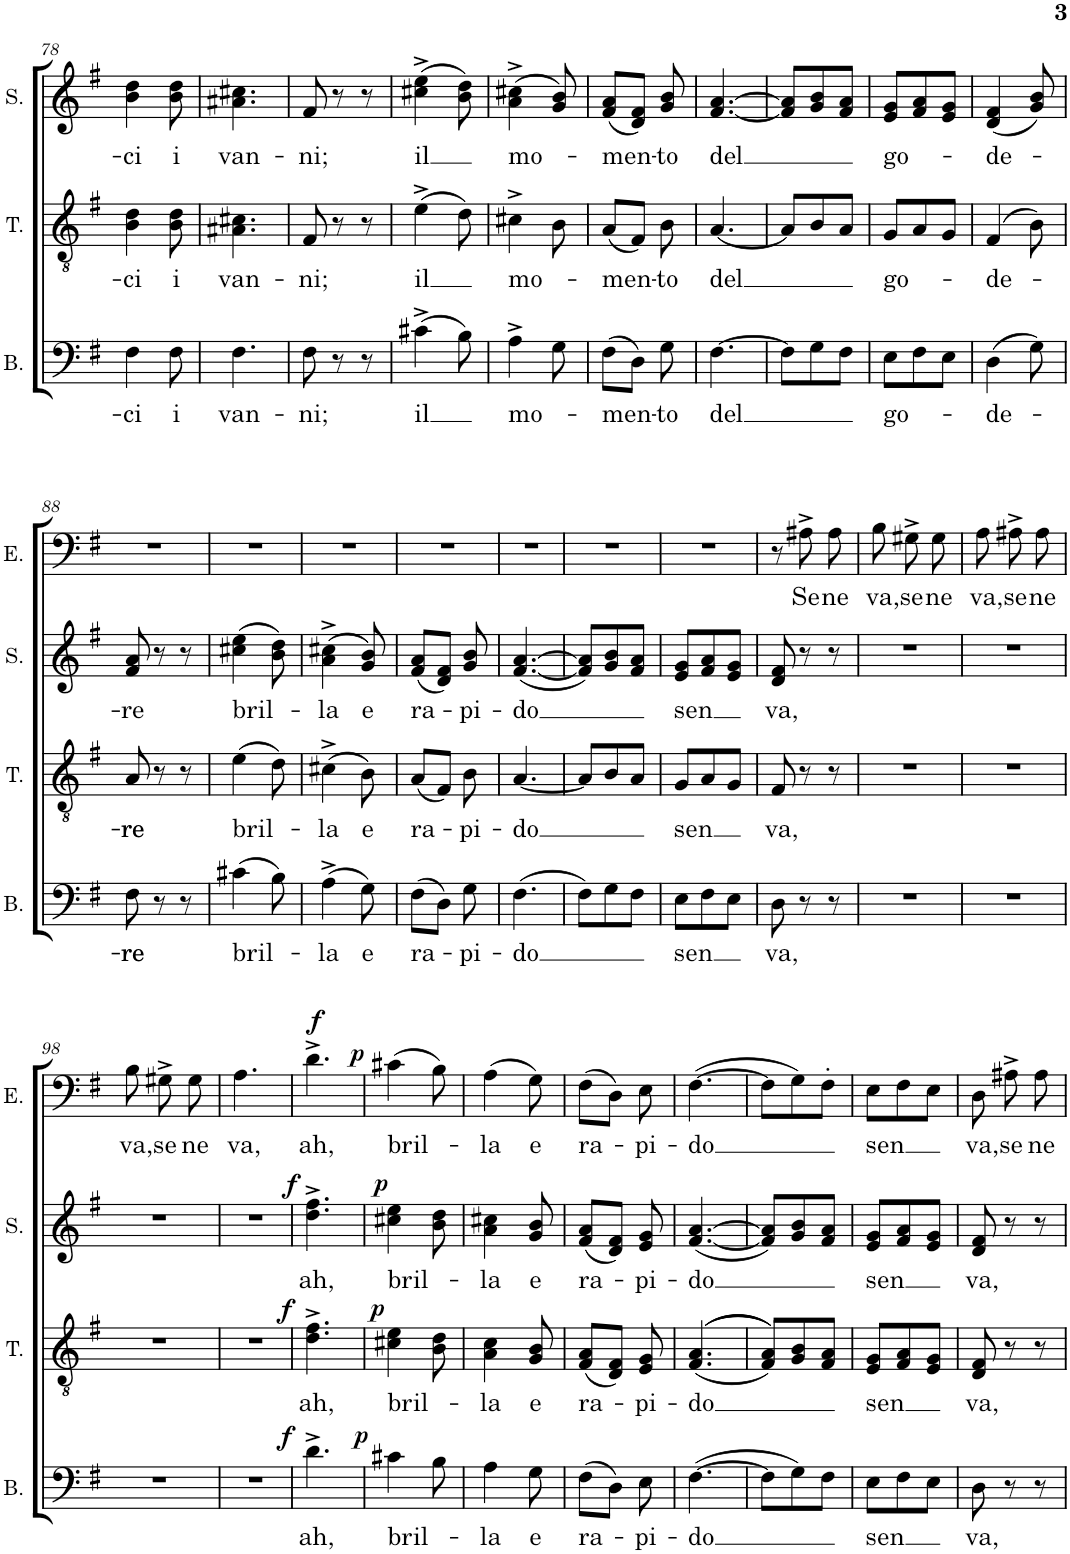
**kern	**text	**dynam	**kern	**text	**dynam	**kern	**text	**dynam	**kern	**text	**dynam
*part4	*part4	*part4	*part3	*part3	*part3	*part2	*part2	*part2	*part1	*part1	*part1
*staff4	*staff4	*staff4	*staff3	*staff3	*staff3	*staff2	*staff2	*staff2	*staff1	*staff1	*staff1
*I"Bass	*	*	*I"Tenor	*	*	*I"Soprano	*	*	*I"Enrico	*	*
*I'B.	*	*	*I'T.	*	*	*I'S.	*	*	*I'E.	*	*
!!LO:PB:g=z
*clefF4	*	*	*clefGv2	*	*	*clefG2	*	*	*clefF4	*	*
*k[f#]	*	*	*k[f#]	*	*	*k[f#]	*	*	*k[f#]	*	*
*M3/8	*	*	*M3/8	*	*	*M3/8	*	*	*M3/8	*	*
=78	=78	=78	=78	=78	=78	=78	=78	=78	=78	=78	=78
!	!LO:LY:b	!	!	!LO:LY:b	!	!	!LO:LY:b	!	!	!	!
4F#\	-ci	.	4B\ 4d\	-ci	.	4b\ 4dd\	-ci	.	4.r	.	.
!	!LO:LY:b	!	!	!LO:LY:b	!	!	!LO:LY:b	!	!	!	!
8F#\	i	.	8B\ 8d\	i	.	8b\ 8dd\	i	.	.	.	.
=79	=79	=79	=79	=79	=79	=79	=79	=79	=79	=79	=79
!	!LO:LY:b	!	!	!LO:LY:b	!	!	!LO:LY:b	!	!	!	!
4.F#\	van-	.	4.A#X\ 4.c#X\	van-	.	4.a#X\ 4.cc#X\	van-	.	4.r	.	.
=80	=80	=80	=80	=80	=80	=80	=80	=80	=80	=80	=80
!	!LO:LY:b	!	!	!LO:LY:b	!	!	!LO:LY:b	!	!	!	!
8F#\	-ni;	.	8F#/	-ni;	.	8f#/	-ni;	.	4.r	.	.
8r	.	.	8r	.	.	8r	.	.	.	.	.
8r	.	.	8r	.	.	8r	.	.	.	.	.
=81	=81	=81	=81	=81	=81	=81	=81	=81	=81	=81	=81
!	!LO:LY:b	!	!	!LO:LY:b	!	!	!LO:LY:b	!	!	!	!
(4c#X^\	il	.	(4e^\	il	.	(4cc#X\^ 4ee\^	il	.	4.r	.	.
8B\)	.	.	8d\)	.	.	8b\ 8dd\)	.	.	.	.	.
=82	=82	=82	=82	=82	=82	=82	=82	=82	=82	=82	=82
!	!LO:LY:b	!	!	!LO:LY:b	!	!	!LO:LY:b	!	!	!	!
4A^\	mo-	.	4c#X^\	mo-	.	(4a\^ 4cc#X\^	mo-	.	4.r	.	.
8G\	.	.	8B\	.	.	8g/ 8b/)	.	.	.	.	.
=83	=83	=83	=83	=83	=83	=83	=83	=83	=83	=83	=83
!	!LO:LY:b	!	!	!LO:LY:b	!	!	!LO:LY:b	!	!	!	!
(8F#\L	-men-	.	(8A/L	-men-	.	(8f#/ 8a/L	-men-	.	4.r	.	.
8D\J)	.	.	8F#/J)	.	.	8d/ 8f#/J)	.	.	.	.	.
!	!LO:LY:b	!	!	!LO:LY:b	!	!	!LO:LY:b	!	!	!	!
8G\	-to	.	8B\	-to	.	8g/ 8b/	-to	.	.	.	.
=84	=84	=84	=84	=84	=84	=84	=84	=84	=84	=84	=84
!	!LO:LY:b	!	!	!LO:LY:b	!	!	!LO:LY:b	!	!	!	!
[4.F#\	del	.	[4.A/	del	.	[4.f#/ [4.a/	del	.	4.r	.	.
=85	=85	=85	=85	=85	=85	=85	=85	=85	=85	=85	=85
8F#\L]	.	.	8A/L]	.	.	8f#/] 8a/]L	.	.	4.r	.	.
8G\	.	.	8B/	.	.	8g/ 8b/	.	.	.	.	.
8F#\J	.	.	8A/J	.	.	8f#/ 8a/J	.	.	.	.	.
=86	=86	=86	=86	=86	=86	=86	=86	=86	=86	=86	=86
!	!LO:LY:b	!	!	!LO:LY:b	!	!	!LO:LY:b	!	!	!	!
8E\L	go-	.	8G/L	go-	.	8e/ 8g/L	go-	.	4.r	.	.
8F#\	.	.	8A/	.	.	8f#/ 8a/	.	.	.	.	.
8E\J	.	.	8G/J	.	.	8e/ 8g/J	.	.	.	.	.
=87	=87	=87	=87	=87	=87	=87	=87	=87	=87	=87	=87
!	!LO:LY:b	!	!	!LO:LY:b	!	!	!LO:LY:b	!	!	!	!
(4D\	de-	.	(4F#/	de-	.	(4d/ 4f#/	de-	.	4.r	.	.
8G\)	.	.	8B\)	.	.	8g/ 8b/)	.	.	.	.	.
!!LO:LB:g=z
=88	=88	=88	=88	=88	=88	=88	=88	=88	=88	=88	=88
!	!LO:LY:b	!	!	!LO:LY:b	!	!	!LO:LY:b	!	!	!	!
8F#\	-re	.	8A/	-re	.	8f#/ 8a/	-re	.	4.r	.	.
8r	.	.	8r	.	.	8r	.	.	.	.	.
8r	.	.	8r	.	.	8r	.	.	.	.	.
=89	=89	=89	=89	=89	=89	=89	=89	=89	=89	=89	=89
!	!LO:LY:b	!	!	!LO:LY:b	!	!	!LO:LY:b	!	!	!	!
(4c#X\	bril-	.	(4e\	bril-	.	(4cc#X\ 4ee\	bril-	.	4.r	.	.
8B\)	.	.	8d\)	.	.	8b\ 8dd\)	.	.	.	.	.
=90	=90	=90	=90	=90	=90	=90	=90	=90	=90	=90	=90
!	!LO:LY:b	!	!	!LO:LY:b	!	!	!LO:LY:b	!	!	!	!
(4A^\	-la	.	(4c#X^\	-la	.	(4a\^ 4cc#X\^	-la	.	4.r	.	.
!	!LO:LY:b	!	!	!LO:LY:b	!	!	!LO:LY:b	!	!	!	!
8G\)	e	.	8B\)	e	.	8g/ 8b/)	e	.	.	.	.
=91	=91	=91	=91	=91	=91	=91	=91	=91	=91	=91	=91
!	!LO:LY:b	!	!	!LO:LY:b	!	!	!LO:LY:b	!	!	!	!
(8F#\L	ra-	.	(8A/L	ra-	.	(8f#/ 8a/L	ra-	.	4.r	.	.
8D\J)	.	.	8F#/J)	.	.	8d/ 8f#/J)	.	.	.	.	.
!	!LO:LY:b	!	!	!LO:LY:b	!	!	!LO:LY:b	!	!	!	!
8G\	-pi-	.	8B\	-pi-	.	8g/ 8b/	-pi-	.	.	.	.
=92	=92	=92	=92	=92	=92	=92	=92	=92	=92	=92	=92
!	!LO:LY:b	!	!	!LO:LY:b	!	!	!LO:LY:b	!	!	!	!
(4.F#\	-do	.	[4.A/	-do	.	([4.f#/ [4.a/	-do	.	4.r	.	.
=93	=93	=93	=93	=93	=93	=93	=93	=93	=93	=93	=93
8F#\L)	.	.	8A/L]	.	.	8f#/] 8a/]L)	.	.	4.r	.	.
8G\	.	.	8B/	.	.	8g/ 8b/	.	.	.	.	.
8F#\J	.	.	8A/J	.	.	8f#/ 8a/J	.	.	.	.	.
=94	=94	=94	=94	=94	=94	=94	=94	=94	=94	=94	=94
!	!LO:LY:b	!	!	!LO:LY:b	!	!	!LO:LY:b	!	!	!	!
8E\L	sen	.	8G/L	sen	.	8e/ 8g/L	sen	.	4.r	.	.
8F#\	.	.	8A/	.	.	8f#/ 8a/	.	.	.	.	.
8E\J	.	.	8G/J	.	.	8e/ 8g/J	.	.	.	.	.
=95	=95	=95	=95	=95	=95	=95	=95	=95	=95	=95	=95
!	!LO:LY:b	!	!	!LO:LY:b	!	!	!LO:LY:b	!	!	!	!
8D\	va,	.	8F#/	va,	.	8d/ 8f#/	va,	.	8r	.	.
!	!	!	!	!	!	!	!	!	!	!LO:LY:b	!
8r	.	.	8r	.	.	8r	.	.	8A#X^\	Se	.
!	!	!	!	!	!	!	!	!	!	!LO:LY:b	!
8r	.	.	8r	.	.	8r	.	.	8A#\	ne	.
=96	=96	=96	=96	=96	=96	=96	=96	=96	=96	=96	=96
!	!	!	!	!	!	!	!	!	!	!LO:LY:b	!
4.r	.	.	4.r	.	.	4.r	.	.	8B\	va,	.
!	!	!	!	!	!	!	!	!	!	!LO:LY:b	!
.	.	.	.	.	.	.	.	.	8G#X^\	se	.
!	!	!	!	!	!	!	!	!	!	!LO:LY:b	!
.	.	.	.	.	.	.	.	.	8G#\	ne	.
=97	=97	=97	=97	=97	=97	=97	=97	=97	=97	=97	=97
!	!	!	!	!	!	!	!	!	!	!LO:LY:b	!
4.r	.	.	4.r	.	.	4.r	.	.	8A\	va,	.
!	!	!	!	!	!	!	!	!	!	!LO:LY:b	!
.	.	.	.	.	.	.	.	.	8A#X^\	se	.
!	!	!	!	!	!	!	!	!	!	!LO:LY:b	!
.	.	.	.	.	.	.	.	.	8A#\	ne	.
!!LO:LB:g=z
=98	=98	=98	=98	=98	=98	=98	=98	=98	=98	=98	=98
!	!	!	!	!	!	!	!	!	!	!LO:LY:b	!
4.r	.	.	4.r	.	.	4.r	.	.	8B\	va,	.
!	!	!	!	!	!	!	!	!	!	!LO:LY:b	!
.	.	.	.	.	.	.	.	.	8G#X^\	se	.
!	!	!	!	!	!	!	!	!	!	!LO:LY:b	!
.	.	.	.	.	.	.	.	.	8G#\	ne	.
=99	=99	=99	=99	=99	=99	=99	=99	=99	=99	=99	=99
!	!	!	!	!	!	!	!	!	!	!LO:LY:b	!LO:DY:a
4.r	.	.	4.r	.	.	4.r	.	.	4.A\	va,	f
=100	=100	=100	=100	=100	=100	=100	=100	=100	=100	=100	=100
!	!LO:LY:b	!LO:DY:a	!	!LO:LY:b	!	!	!LO:LY:b	!	!	!LO:LY:b	!
!	!	!LO:DY:n=1:a	!	!	!LO:DY:a	!	!	!LO:DY:a	!	!	!LO:DY:a
4.d^\	ah,	f p	4.d\^ 4.f#\^	ah,	f	4.dd\^ 4.ff#\^	ah,	f	4.d^\	ah,	p
=101	=101	=101	=101	=101	=101	=101	=101	=101	=101	=101	=101
!	!LO:LY:b	!	!	!LO:LY:b	!LO:DY:a	!	!LO:LY:b	!LO:DY:a	!	!LO:LY:b	!
4c#X\	bril-	.	4c#X\ 4e\	bril-	p	4cc#X\ 4ee\	bril-	p	(4c#X\	bril-	.
8B\	.	.	8B\ 8d\	.	.	8b\ 8dd\	.	.	8B\)	.	.
=102	=102	=102	=102	=102	=102	=102	=102	=102	=102	=102	=102
!	!LO:LY:b	!	!	!LO:LY:b	!	!	!LO:LY:b	!	!	!LO:LY:b	!
4A\	-la	.	4A\ 4c\	-la	.	4a\ 4cc#X\	-la	.	(4A\	-la	.
!	!LO:LY:b	!	!	!LO:LY:b	!	!	!LO:LY:b	!	!	!LO:LY:b	!
8G\	e	.	8G/ 8B/	e	.	8g/ 8b/	e	.	8G\)	e	.
=103	=103	=103	=103	=103	=103	=103	=103	=103	=103	=103	=103
!	!LO:LY:b	!	!	!LO:LY:b	!	!	!LO:LY:b	!	!	!LO:LY:b	!
(8F#\L	ra-	.	(8F#/ 8A/L	ra-	.	(8f#/ 8a/L	ra-	.	(8F#\L	ra-	.
8D\J)	.	.	8D/ 8F#/J)	.	.	8d/ 8f#/J)	.	.	8D\J)	.	.
!	!LO:LY:b	!	!	!LO:LY:b	!	!	!LO:LY:b	!	!	!LO:LY:b	!
8E\	-pi-	.	8E/ 8G/	-pi-	.	8e/ 8g/	-pi-	.	8E\	-pi-	.
=104	=104	=104	=104	=104	=104	=104	=104	=104	=104	=104	=104
!	!LO:LY:b	!	!	!LO:LY:b	!	!	!LO:LY:b	!	!	!LO:LY:b	!
(>[4.F#\	-do	.	((>(>4.F#/ 4.A/	-do	.	([4.f#/ [4.a/	-do	.	([4.F#\	-do	.
=105	=105	=105	=105	=105	=105	=105	=105	=105	=105	=105	=105
8F#\L]	.	.	8F#/ 8A/L)))	.	.	8f#/] 8a/]L)	.	.	8F#\L]	.	.
8G\)	.	.	8G/ 8B/	.	.	8g/ 8b/	.	.	8G\)	.	.
8F#\J	.	.	8F#/ 8A/J	.	.	8f#/ 8a/J	.	.	8F#'\J	.	.
=106	=106	=106	=106	=106	=106	=106	=106	=106	=106	=106	=106
!	!LO:LY:b	!	!	!LO:LY:b	!	!	!LO:LY:b	!	!	!LO:LY:b	!
8E\L	sen	.	8E/ 8G/L	sen	.	8e/ 8g/L	sen	.	8E\L	sen	.
8F#\	.	.	8F#/ 8A/	.	.	8f#/ 8a/	.	.	8F#\	.	.
8E\J	.	.	8E/ 8G/J	.	.	8e/ 8g/J	.	.	8E\J	.	.
=107	=107	=107	=107	=107	=107	=107	=107	=107	=107	=107	=107
!	!LO:LY:b	!	!	!LO:LY:b	!	!	!LO:LY:b	!	!	!LO:LY:b	!
8D\	va,	.	8D/ 8F#/	va,	.	8d/ 8f#/	va,	.	8D\	va,	.
!	!	!	!	!	!	!	!	!	!	!LO:LY:b	!
8r	.	.	8r	.	.	8r	.	.	8A#X^\	se	.
!	!	!	!	!	!	!	!	!	!	!LO:LY:b	!
8r	.	.	8r	.	.	8r	.	.	8A#\	ne	.
=	=	=	=	=	=	=	=	=	=	=	=
*-	*-	*-	*-	*-	*-	*-	*-	*-	*-	*-	*-
